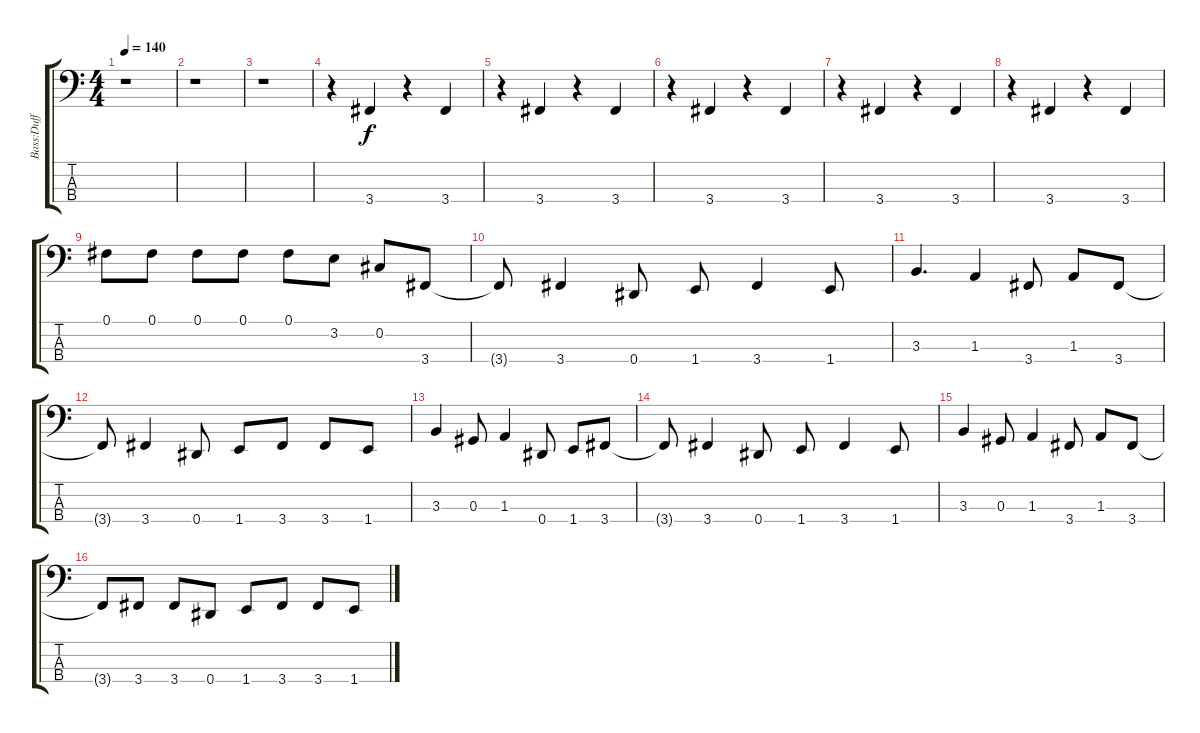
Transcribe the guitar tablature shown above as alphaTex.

\track ("Bass:Duff" "Bass:Duff") {instrument fretlessbass}
\staff {score tabs}
\tuning (Gb2 Db2 Ab1 Eb1) {hide}
\ts (4 4)
\tempo 140
\clef f4
\ks c
r.1{dy f instrument fretlessbass} |
r.1 |
r.1 |
r.4 3.4.4 r.4 3.4.4 |
r.4 3.4.4 r.4 3.4.4 |
r.4 3.4.4 r.4 3.4.4 |
r.4 3.4.4 r.4 3.4.4 |
r.4 3.4.4 r.4 3.4.4 |
0.1.8 0.1.8 0.1.8 0.1.8 0.1.8 3.2.8 0.2.8 3.4.8 |
3.4{t}.8 3.4.4 0.4.8 1.4.8 3.4.4 1.4.8 |
3.3.4{d} 1.3.4 3.4.8 1.3.8 3.4.8 |
3.4{t}.8 3.4.4 0.4.8 1.4.8 3.4.8 3.4.8 1.4.8 |
3.3.4 0.3.8 1.3.4 0.4.8 1.4.8 3.4.8 |
3.4{t}.8 3.4.4 0.4.8 1.4.8 3.4.4 1.4.8 |
3.3.4 0.3.8 1.3.4 3.4.8 1.3.8 3.4.8 |
3.4{t}.8 3.4.8 3.4.8 0.4.8 1.4.8 3.4.8 3.4.8 1.4.8
